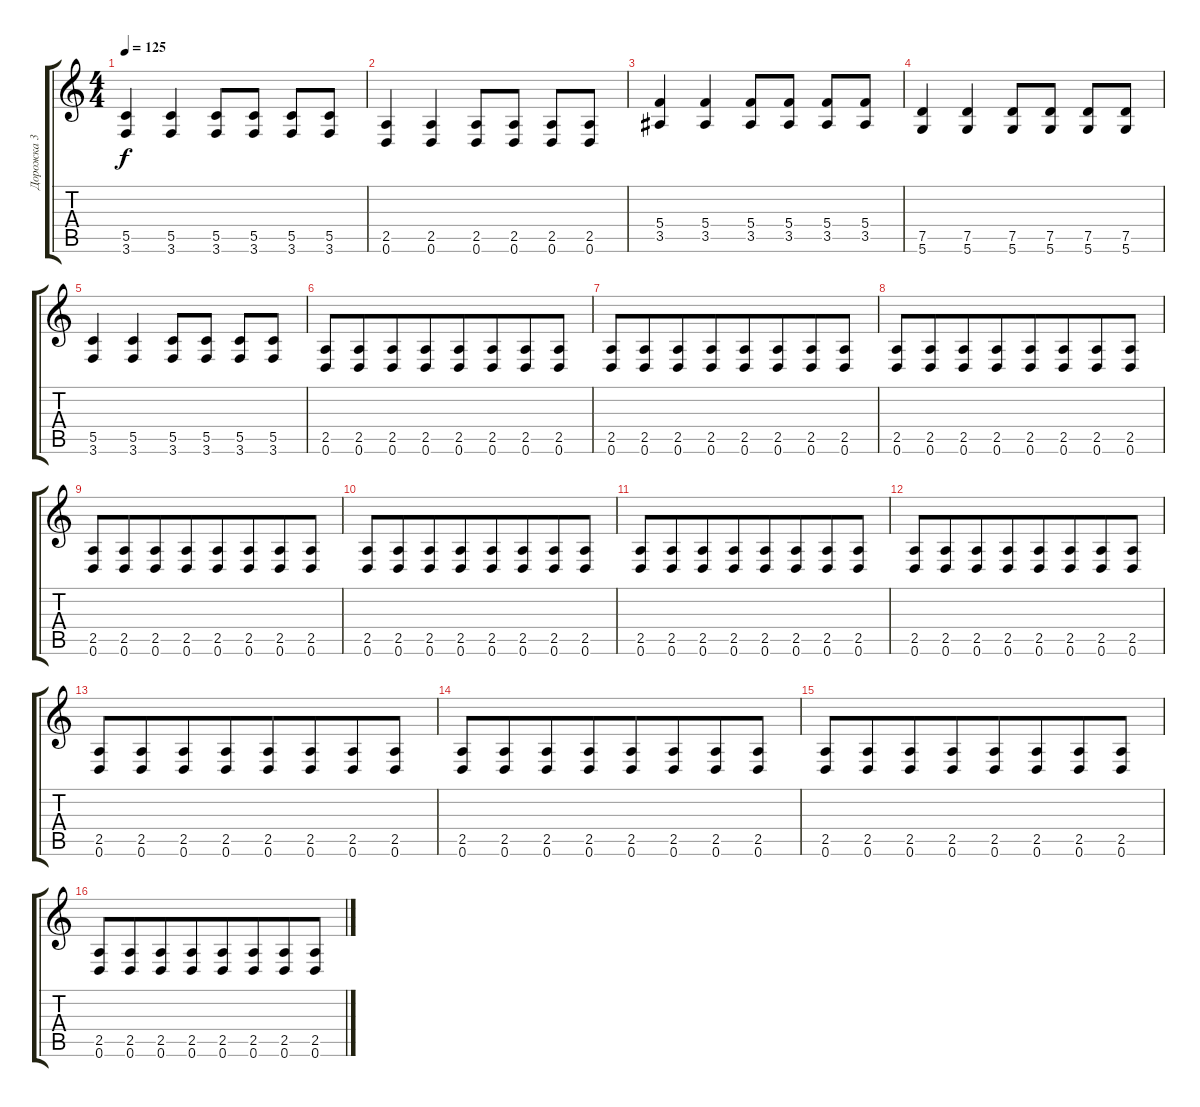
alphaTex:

\track ("Дорожка 3" "Дорожка 3") {instrument distortionguitar}
\staff {score tabs}
\tuning (D4 A3 F3 C3 G2 D2) {hide}
\ts (4 4)
\tempo 125
\clef g2
\ks c
(5.5 3.6).4{dy f} (5.5 3.6).4 (5.5 3.6).8 (5.5 3.6).8 (5.5 3.6).8 (5.5 3.6).8 |
(2.5 0.6).4 (2.5 0.6).4 (2.5 0.6).8 (2.5 0.6).8 (2.5 0.6).8 (2.5 0.6).8 |
(5.4 3.5).4 (5.4 3.5).4 (5.4 3.5).8 (5.4 3.5).8 (5.4 3.5).8 (5.4 3.5).8 |
(7.5 5.6).4 (7.5 5.6).4 (7.5 5.6).8 (7.5 5.6).8 (7.5 5.6).8 (7.5 5.6).8 |
(5.5 3.6).4 (5.5 3.6).4 (5.5 3.6).8 (5.5 3.6).8 (5.5 3.6).8 (5.5 3.6).8 |
(2.5 0.6).8 (2.5 0.6).8{beam merge} (2.5 0.6).8 (2.5 0.6).8{beam merge} (2.5 0.6).8 (2.5 0.6).8{beam merge} (2.5 0.6).8 (2.5 0.6).8 |
(2.5 0.6).8 (2.5 0.6).8{beam merge} (2.5 0.6).8 (2.5 0.6).8{beam merge} (2.5 0.6).8 (2.5 0.6).8{beam merge} (2.5 0.6).8 (2.5 0.6).8 |
(2.5 0.6).8 (2.5 0.6).8{beam merge} (2.5 0.6).8 (2.5 0.6).8{beam merge} (2.5 0.6).8 (2.5 0.6).8{beam merge} (2.5 0.6).8 (2.5 0.6).8 |
(2.5 0.6).8 (2.5 0.6).8{beam merge} (2.5 0.6).8 (2.5 0.6).8{beam merge} (2.5 0.6).8 (2.5 0.6).8{beam merge} (2.5 0.6).8 (2.5 0.6).8 |
(2.5 0.6).8 (2.5 0.6).8{beam merge} (2.5 0.6).8 (2.5 0.6).8{beam merge} (2.5 0.6).8 (2.5 0.6).8{beam merge} (2.5 0.6).8 (2.5 0.6).8 |
(2.5 0.6).8 (2.5 0.6).8{beam merge} (2.5 0.6).8 (2.5 0.6).8{beam merge} (2.5 0.6).8 (2.5 0.6).8{beam merge} (2.5 0.6).8 (2.5 0.6).8 |
(2.5 0.6).8 (2.5 0.6).8{beam merge} (2.5 0.6).8 (2.5 0.6).8{beam merge} (2.5 0.6).8 (2.5 0.6).8{beam merge} (2.5 0.6).8 (2.5 0.6).8 |
(2.5 0.6).8 (2.5 0.6).8{beam merge} (2.5 0.6).8 (2.5 0.6).8{beam merge} (2.5 0.6).8 (2.5 0.6).8{beam merge} (2.5 0.6).8 (2.5 0.6).8 |
(2.5 0.6).8 (2.5 0.6).8{beam merge} (2.5 0.6).8 (2.5 0.6).8{beam merge} (2.5 0.6).8 (2.5 0.6).8{beam merge} (2.5 0.6).8 (2.5 0.6).8 |
(2.5 0.6).8 (2.5 0.6).8{beam merge} (2.5 0.6).8 (2.5 0.6).8{beam merge} (2.5 0.6).8 (2.5 0.6).8{beam merge} (2.5 0.6).8 (2.5 0.6).8 |
(2.5 0.6).8 (2.5 0.6).8{beam merge} (2.5 0.6).8 (2.5 0.6).8{beam merge} (2.5 0.6).8 (2.5 0.6).8{beam merge} (2.5 0.6).8 (2.5 0.6).8
